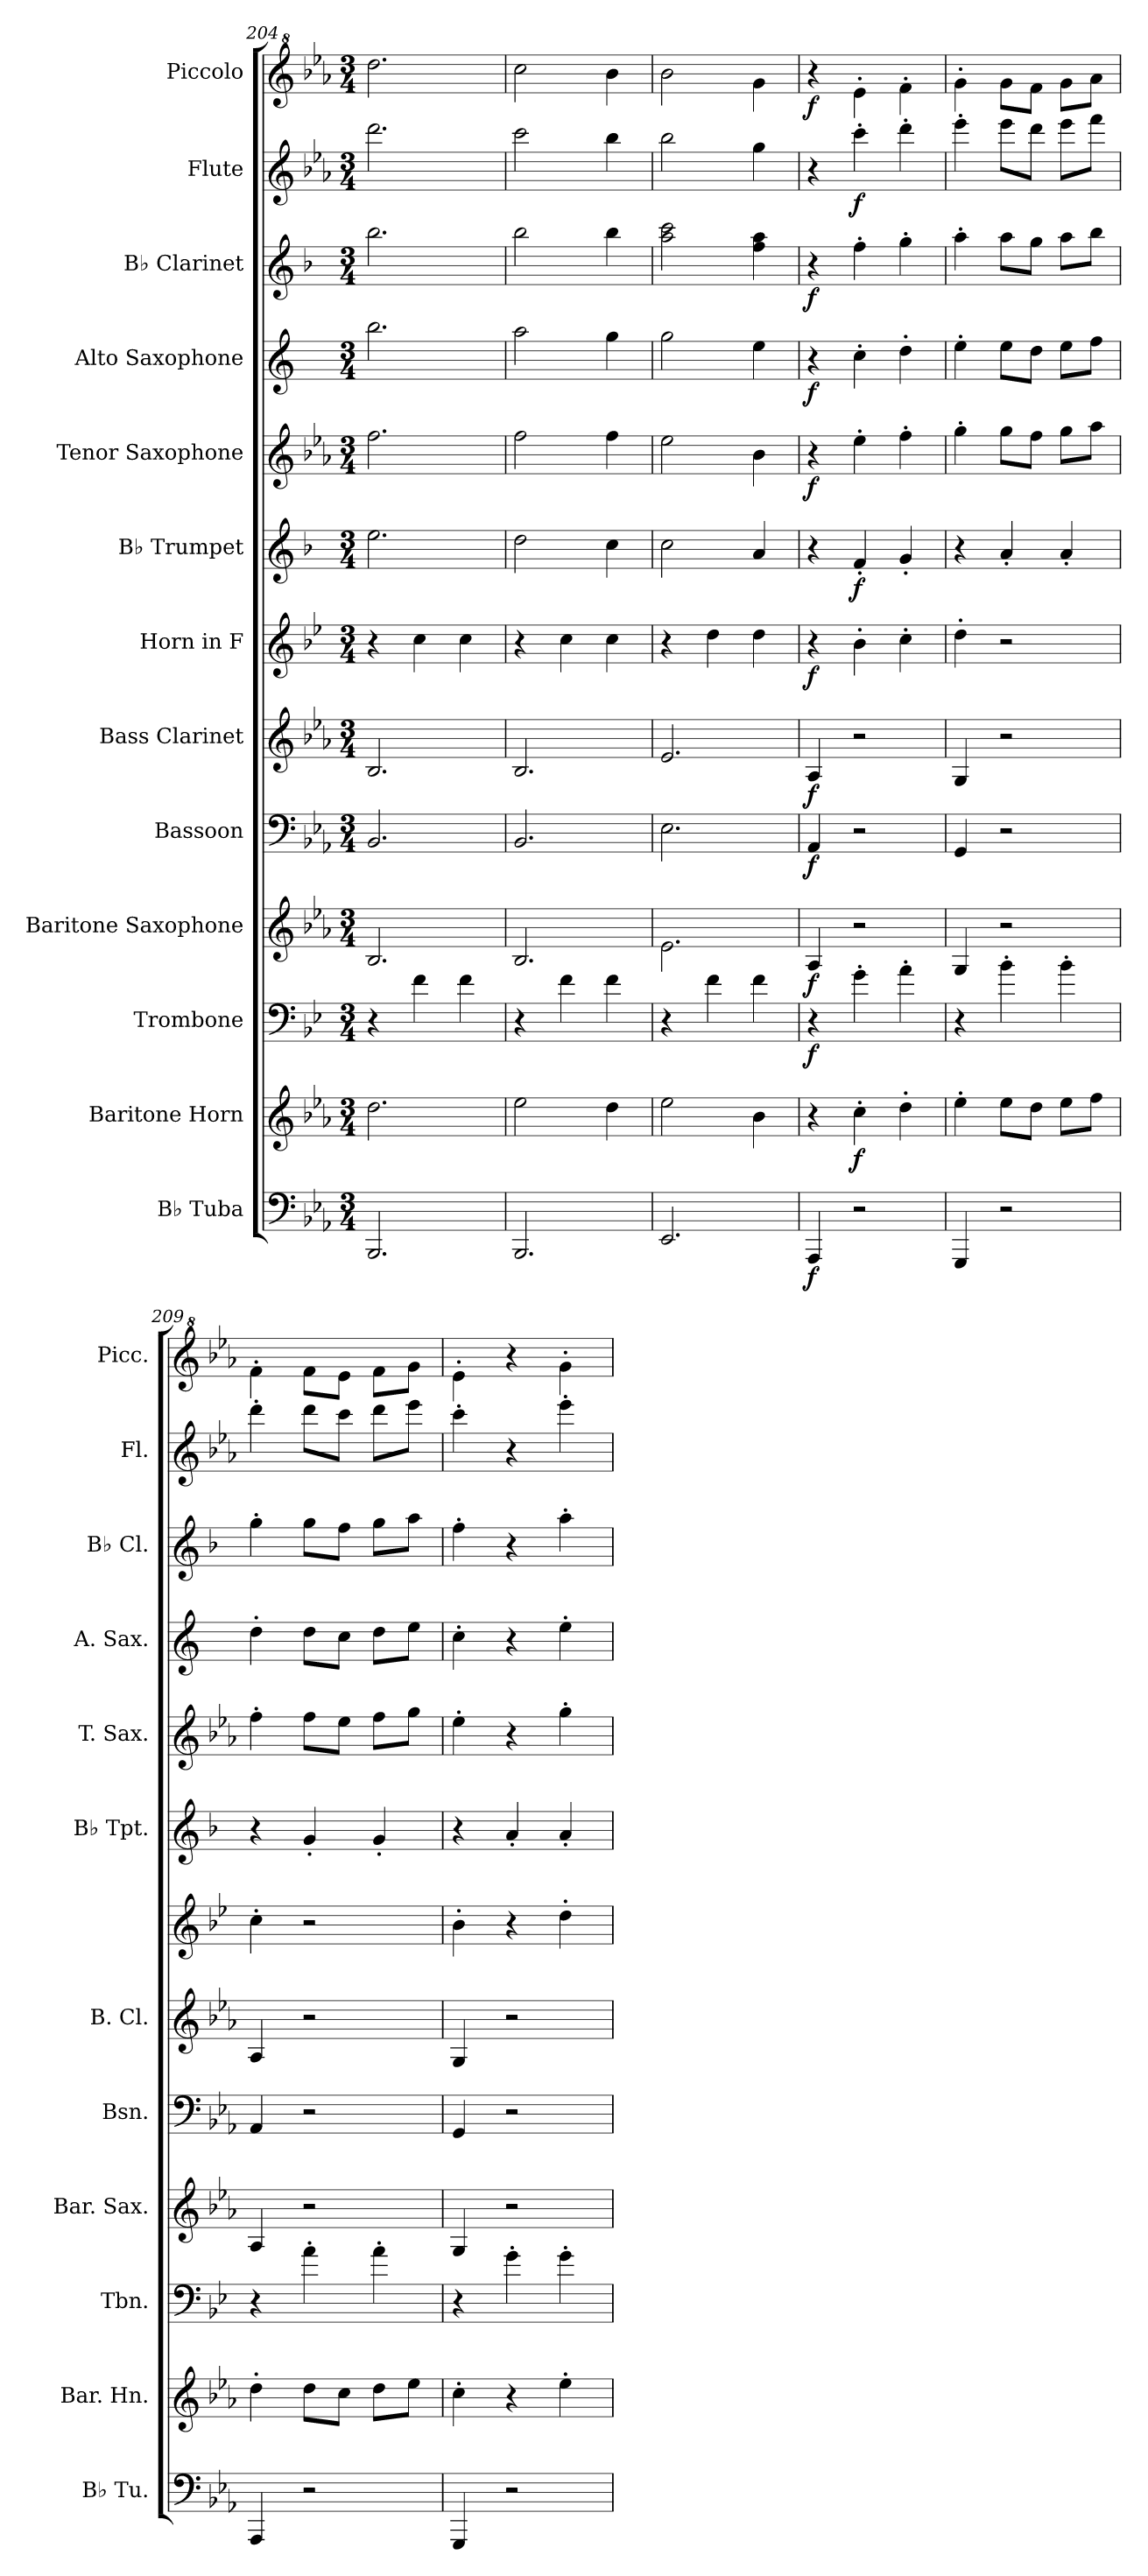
**kern	**dynam	**kern	**dynam	**kern	**dynam	**kern	**dynam	**kern	**dynam	**kern	**dynam	**kern	**dynam	**kern	**dynam	**kern	**dynam	**kern	**dynam	**kern	**dynam	**kern	**dynam	**kern	**dynam
*part13	*part13	*part12	*part12	*part11	*part11	*part10	*part10	*part9	*part9	*part8	*part8	*part7	*part7	*part6	*part6	*part5	*part5	*part4	*part4	*part3	*part3	*part2	*part2	*part1	*part1
*staff13	*staff13	*staff12	*staff12	*staff11	*staff11	*staff10	*staff10	*staff9	*staff9	*staff8	*staff8	*staff7	*staff7	*staff6	*staff6	*staff5	*staff5	*staff4	*staff4	*staff3	*staff3	*staff2	*staff2	*staff1	*staff1
*I"B♭ Tuba	*	*I"Baritone Horn	*	*I"Trombone	*	*I"Baritone Saxophone	*	*I"Bassoon	*	*I"Bass Clarinet	*	*I"Horn in F	*	*I"B♭ Trumpet	*	*I"Tenor Saxophone	*	*I"Alto Saxophone	*	*I"B♭ Clarinet	*	*I"Flute	*	*I"Piccolo	*
*I'B♭ Tu.	*	*I'Bar. Hn.	*	*I'Tbn.	*	*I'Bar. Sax.	*	*I'Bsn.	*	*I'B. Cl.	*	*	*	*I'B♭ Tpt.	*	*I'T. Sax.	*	*I'A. Sax.	*	*I'B♭ Cl.	*	*I'Fl.	*	*I'Picc.	*
*clefF4	*	*clefG2	*	*clefF4	*	*clefG2	*	*clefF4	*	*clefG2	*	*clefG2	*	*clefG2	*	*clefG2	*	*clefG2	*	*clefG2	*	*clefG2	*	*clefG^2	*
*	*	*ITrd8c14	*	*ITrd4c7	*	*ITrd12c21	*	*	*	*ITrd8c14	*	*ITrd4c7	*	*ITrd1c2	*	*ITrd8c14	*	*ITrd5c9	*	*ITrd1c2	*	*	*	*ITrd-7c-12	*
*k[b-e-a-]	*	*k[b-e-a-]	*	*k[b-e-a-]	*	*k[b-e-a-]	*	*k[b-e-a-]	*	*k[b-e-a-]	*	*k[b-e-a-]	*	*k[b-e-a-]	*	*k[b-e-a-]	*	*k[b-e-a-]	*	*k[b-e-a-]	*	*k[b-e-a-]	*	*k[b-e-a-]	*
*M3/4	*	*M3/4	*	*M3/4	*	*M3/4	*	*M3/4	*	*M3/4	*	*M3/4	*	*M3/4	*	*M3/4	*	*M3/4	*	*M3/4	*	*M3/4	*	*M3/4	*
=204	=204	=204	=204	=204	=204	=204	=204	=204	=204	=204	=204	=204	=204	=204	=204	=204	=204	=204	=204	=204	=204	=204	=204	=204	=204
2.BBB-/	.	2.d\	.	4r	.	2.BB-/	.	2.BB-/	.	2.BB-/	.	4r	.	2.dd\	.	2.f\	.	2.dd\	.	2.aa-\	.	2.ddd\	.	2.dddd\	.
.	.	.	.	4B-\	.	.	.	.	.	.	.	4f\	.	.	.	.	.	.	.	.	.	.	.	.	.
.	.	.	.	4B-\	.	.	.	.	.	.	.	4f\	.	.	.	.	.	.	.	.	.	.	.	.	.
=205	=205	=205	=205	=205	=205	=205	=205	=205	=205	=205	=205	=205	=205	=205	=205	=205	=205	=205	=205	=205	=205	=205	=205	=205	=205
2.BBB-/	.	2e-\	.	4r	.	2.BB-/	.	2.BB-/	.	2.BB-/	.	4r	.	2cc\	.	2f\	.	2cc\	.	2aa-\	.	2ccc\	.	2cccc\	.
.	.	.	.	4B-\	.	.	.	.	.	.	.	4f\	.	.	.	.	.	.	.	.	.	.	.	.	.
.	.	4d\	.	4B-\	.	.	.	.	.	.	.	4f\	.	4b-\	.	4f\	.	4b-\	.	4aa-\	.	4bb-\	.	4bbb-\	.
=206	=206	=206	=206	=206	=206	=206	=206	=206	=206	=206	=206	=206	=206	=206	=206	=206	=206	=206	=206	=206	=206	=206	=206	=206	=206
2.EE-/	.	2e-\	.	4r	.	2.E-\	.	2.E-\	.	2.E-/	.	4r	.	2b-\	.	2e-\	.	2b-\	.	2gg\ 2bb-\	.	2bb-\	.	2bbb-\	.
.	.	.	.	4B-\	.	.	.	.	.	.	.	4g\	.	.	.	.	.	.	.	.	.	.	.	.	.
.	.	4B-\	.	4B-\	.	.	.	.	.	.	.	4g\	.	4g/	.	4B-\	.	4g\	.	4ee-\ 4gg\	.	4gg\	.	4ggg\	.
=207	=207	=207	=207	=207	=207	=207	=207	=207	=207	=207	=207	=207	=207	=207	=207	=207	=207	=207	=207	=207	=207	=207	=207	=207	=207
!	!LO:DY:b	!	!	!	!LO:DY:b	!	!LO:DY:b	!	!LO:DY:b	!	!LO:DY:b	!	!LO:DY:b	!	!	!	!LO:DY:b	!	!LO:DY:b	!	!LO:DY:b	!	!	!	!LO:DY:b
4AAA-/	f	4r	.	4r	f	4AA-/	f	4AA-/	f	4AA-/	f	4r	f	4r	.	4r	f	4r	f	4r	f	4r	.	4r	f
!	!	!	!LO:DY:b	!	!	!	!	!	!	!	!	!	!	!	!LO:DY:b	!	!	!	!	!	!	!	!LO:DY:b	!	!
2r	.	4c'\	f	4c'\	.	2r	.	2r	.	2r	.	4e-'\	.	4e-'/	f	4e-'\	.	4e-'\	.	4ee-'\	.	4ccc'\	f	4eee-'\	.
.	.	4d'\	.	4d'\	.	.	.	.	.	.	.	4f'\	.	4f'/	.	4f'\	.	4f'\	.	4ff'\	.	4ddd'\	.	4fff'\	.
!!LO:PB:g=z
=208	=208	=208	=208	=208	=208	=208	=208	=208	=208	=208	=208	=208	=208	=208	=208	=208	=208	=208	=208	=208	=208	=208	=208	=208	=208
4GGG/	.	4e-'\	.	4r	.	4GG/	.	4GG/	.	4GG/	.	4g'\	.	4r	.	4g'\	.	4g'\	.	4gg'\	.	4eee-'\	.	4ggg'\	.
2r	.	8e-\L	.	4e-'\	.	2r	.	2r	.	2r	.	2r	.	4g'/	.	8g\L	.	8g\L	.	8gg\L	.	8eee-\L	.	8ggg\L	.
.	.	8d\J	.	.	.	.	.	.	.	.	.	.	.	.	.	8f\J	.	8f\J	.	8ff\J	.	8ddd\J	.	8fff\J	.
.	.	8e-\L	.	4e-'\	.	.	.	.	.	.	.	.	.	4g'/	.	8g\L	.	8g\L	.	8gg\L	.	8eee-\L	.	8ggg\L	.
.	.	8f\J	.	.	.	.	.	.	.	.	.	.	.	.	.	8a-\J	.	8a-\J	.	8aa-\J	.	8fff\J	.	8aaa-\J	.
=209	=209	=209	=209	=209	=209	=209	=209	=209	=209	=209	=209	=209	=209	=209	=209	=209	=209	=209	=209	=209	=209	=209	=209	=209	=209
4AAA-/	.	4d'\	.	4r	.	4AA-/	.	4AA-/	.	4AA-/	.	4f'\	.	4r	.	4f'\	.	4f'\	.	4ff'\	.	4ddd'\	.	4fff'\	.
2r	.	8d\L	.	4d'\	.	2r	.	2r	.	2r	.	2r	.	4f'/	.	8f\L	.	8f\L	.	8ff\L	.	8ddd\L	.	8fff\L	.
.	.	8c\J	.	.	.	.	.	.	.	.	.	.	.	.	.	8e-\J	.	8e-\J	.	8ee-\J	.	8ccc\J	.	8eee-\J	.
.	.	8d\L	.	4d'\	.	.	.	.	.	.	.	.	.	4f'/	.	8f\L	.	8f\L	.	8ff\L	.	8ddd\L	.	8fff\L	.
.	.	8e-\J	.	.	.	.	.	.	.	.	.	.	.	.	.	8g\J	.	8g\J	.	8gg\J	.	8eee-\J	.	8ggg\J	.
=210	=210	=210	=210	=210	=210	=210	=210	=210	=210	=210	=210	=210	=210	=210	=210	=210	=210	=210	=210	=210	=210	=210	=210	=210	=210
4GGG/	.	4c'\	.	4r	.	4GG/	.	4GG/	.	4GG/	.	4e-'\	.	4r	.	4e-'\	.	4e-'\	.	4ee-'\	.	4ccc'\	.	4eee-'\	.
2r	.	4r	.	4c'\	.	2r	.	2r	.	2r	.	4r	.	4g'/	.	4r	.	4r	.	4r	.	4r	.	4r	.
.	.	4e-'\	.	4c'\	.	.	.	.	.	.	.	4g'\	.	4g'/	.	4g'\	.	4g'\	.	4gg'\	.	4eee-'\	.	4ggg'\	.
=	=	=	=	=	=	=	=	=	=	=	=	=	=	=	=	=	=	=	=	=	=	=	=	=	=
*-	*-	*-	*-	*-	*-	*-	*-	*-	*-	*-	*-	*-	*-	*-	*-	*-	*-	*-	*-	*-	*-	*-	*-	*-	*-
